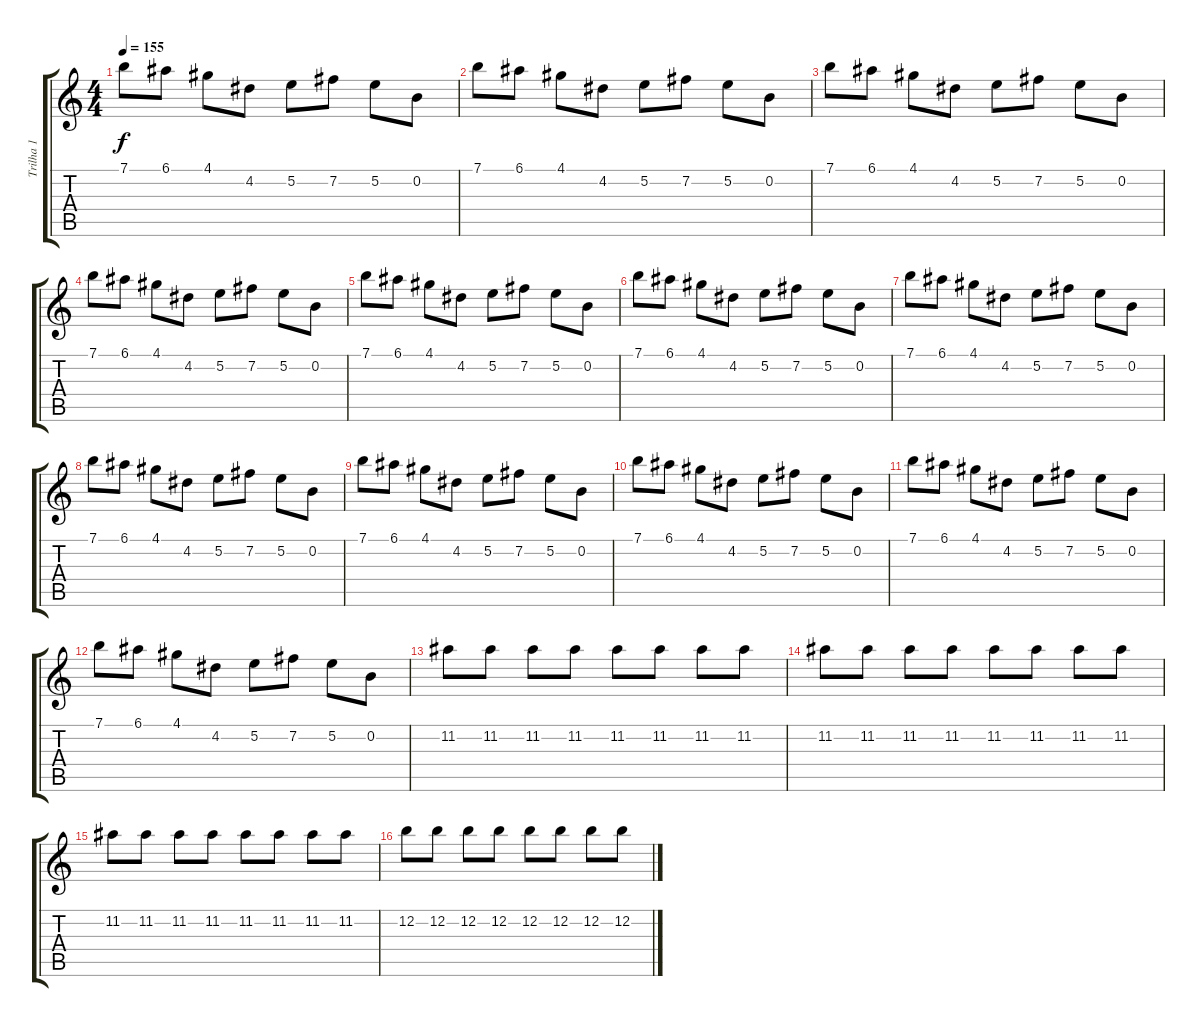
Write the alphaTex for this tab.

\track ("Trilha 1" "Trilha 1") {instrument overdrivenguitar}
\staff {score tabs}
\tuning (E4 B3 G3 D3 A2 E2) {hide}
\ts (4 4)
\tempo 155
\clef g2
\ks c
7.1.8{dy f} 6.1.8 4.1.8 4.2.8 5.2.8 7.2.8 5.2.8 0.2.8 |
7.1.8 6.1.8 4.1.8 4.2.8 5.2.8 7.2.8 5.2.8 0.2.8 |
7.1.8 6.1.8 4.1.8 4.2.8 5.2.8 7.2.8 5.2.8 0.2.8 |
7.1.8 6.1.8 4.1.8 4.2.8 5.2.8 7.2.8 5.2.8 0.2.8 |
7.1.8 6.1.8 4.1.8 4.2.8 5.2.8 7.2.8 5.2.8 0.2.8 |
7.1.8 6.1.8 4.1.8 4.2.8 5.2.8 7.2.8 5.2.8 0.2.8 |
7.1.8 6.1.8 4.1.8 4.2.8 5.2.8 7.2.8 5.2.8 0.2.8 |
7.1.8 6.1.8 4.1.8 4.2.8 5.2.8 7.2.8 5.2.8 0.2.8 |
7.1.8 6.1.8 4.1.8 4.2.8 5.2.8 7.2.8 5.2.8 0.2.8 |
7.1.8 6.1.8 4.1.8 4.2.8 5.2.8 7.2.8 5.2.8 0.2.8 |
7.1.8 6.1.8 4.1.8 4.2.8 5.2.8 7.2.8 5.2.8 0.2.8 |
7.1.8 6.1.8 4.1.8 4.2.8 5.2.8 7.2.8 5.2.8 0.2.8 |
11.2.8 11.2.8 11.2.8 11.2.8 11.2.8 11.2.8 11.2.8 11.2.8 |
11.2.8 11.2.8 11.2.8 11.2.8 11.2.8 11.2.8 11.2.8 11.2.8 |
11.2.8 11.2.8 11.2.8 11.2.8 11.2.8 11.2.8 11.2.8 11.2.8 |
12.2.8 12.2.8 12.2.8 12.2.8 12.2.8 12.2.8 12.2.8 12.2.8
